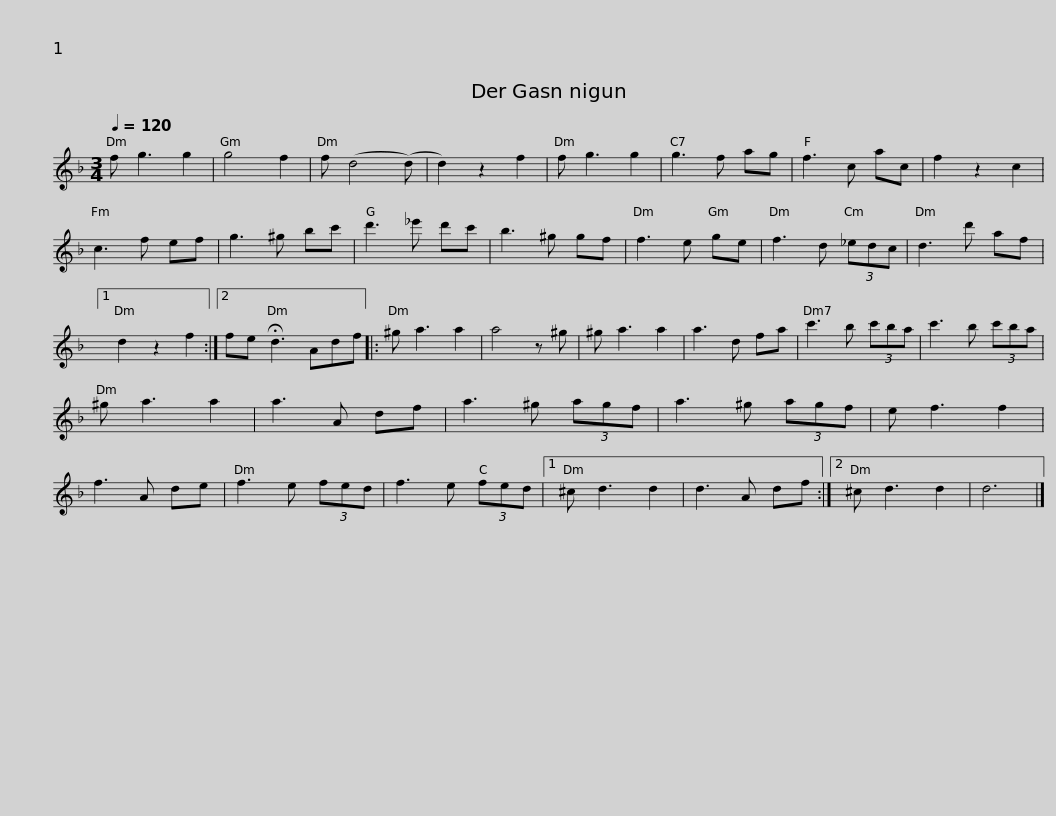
X:1
L:1/8
Q:1/4=120
M:3/4
I:linebreak $
K:Dmin
V:1 treble
V:1
 f g3 g2 | g4 f2 | f (d4 (d) | d2) z2 f2 | f g3 g2 | %5
 g3 f ag | f3 c ac | f2 z2 c2 | c3 f ef | g3 ^g bc' |$ %10
 d'3 _e' d'c' | b3 ^g gf | f3 e ge | f3 d (3_edc | d3 d' af |1 %15
 d2 z2 f2 :|2 fe !fermata!d3 Adf |: ^g a3 a2 |$ a4 z ^g | ^g a3 a2 | %20
 a3 d fa | c'3 b (3c'ba | c'3 b (3c'ba | ^g a3 a2 | a3 A df | %25
 a3 ^g (3agf |$ a3 ^g (3agf | e f3 f2 | f3 A de | f3 e (3fed | %30
 f3 e (3fed |1 ^c d3 d2 | d3 A df :|2 ^c d3 d2 | d6 |] %35
